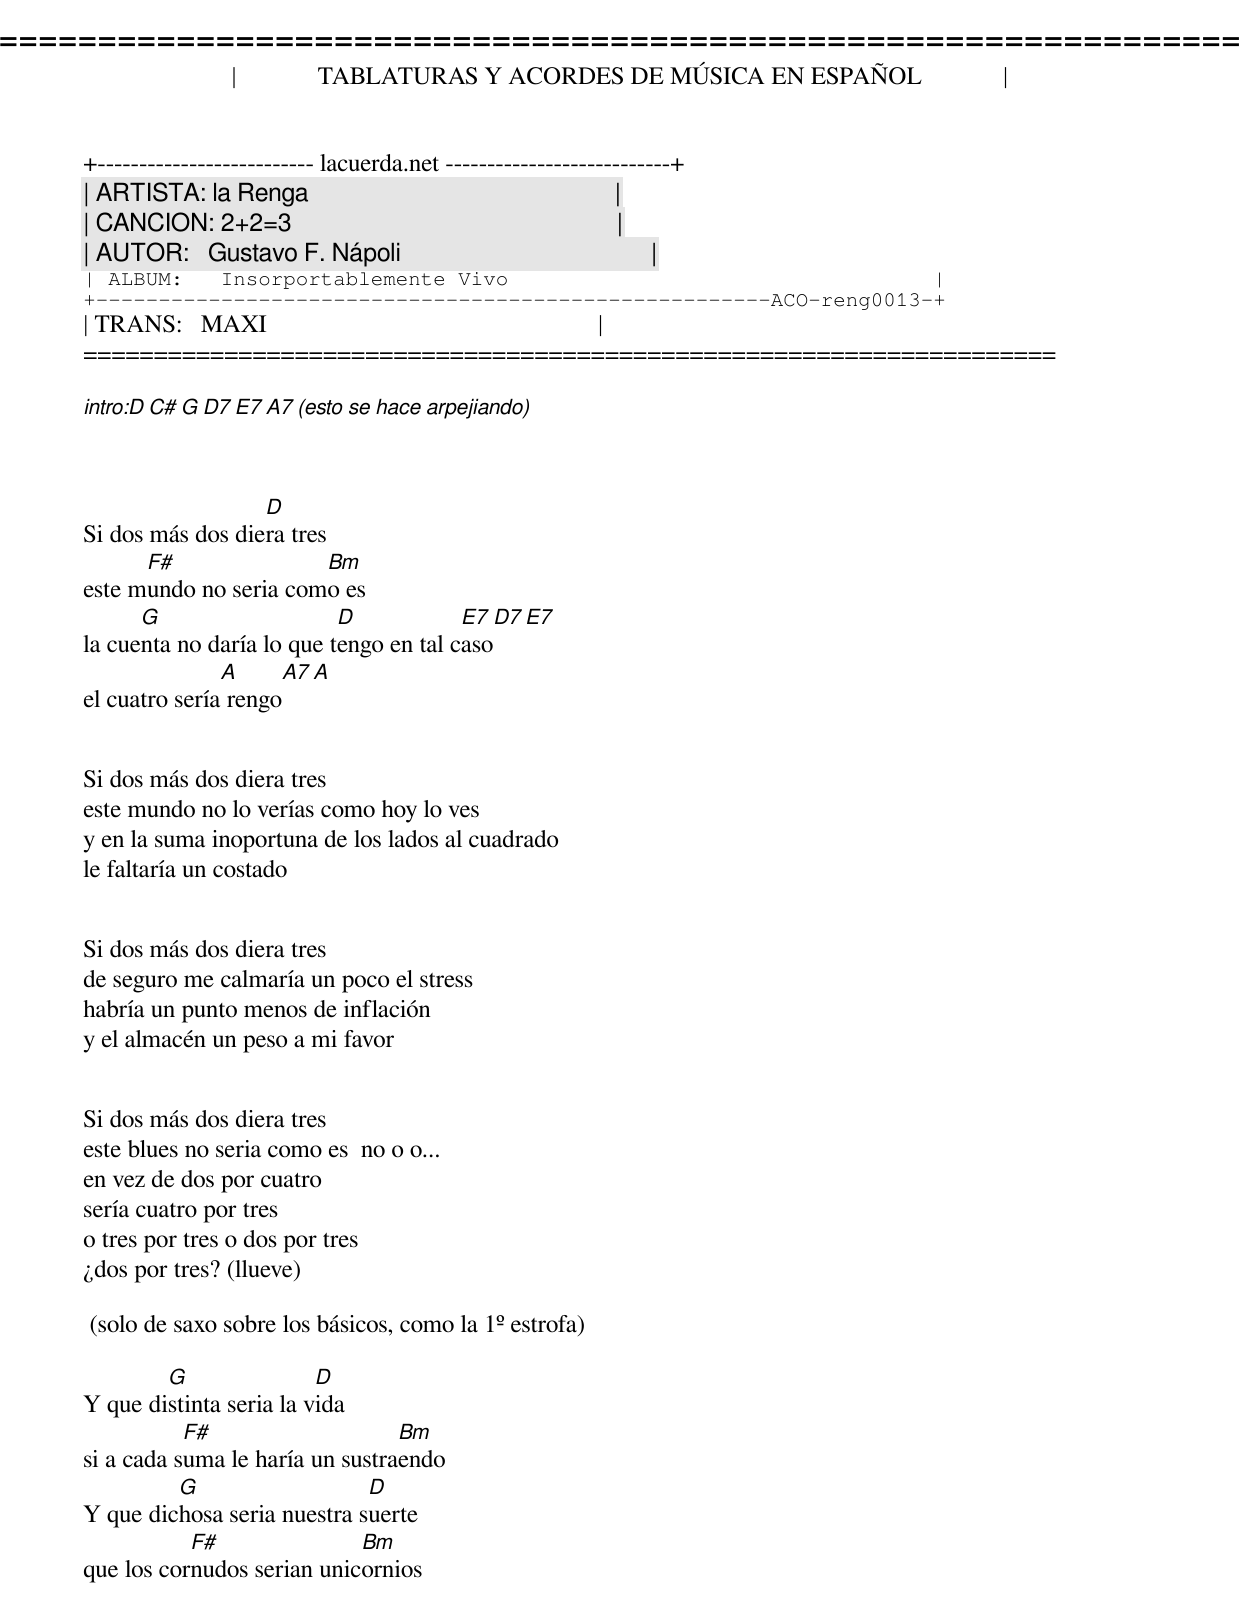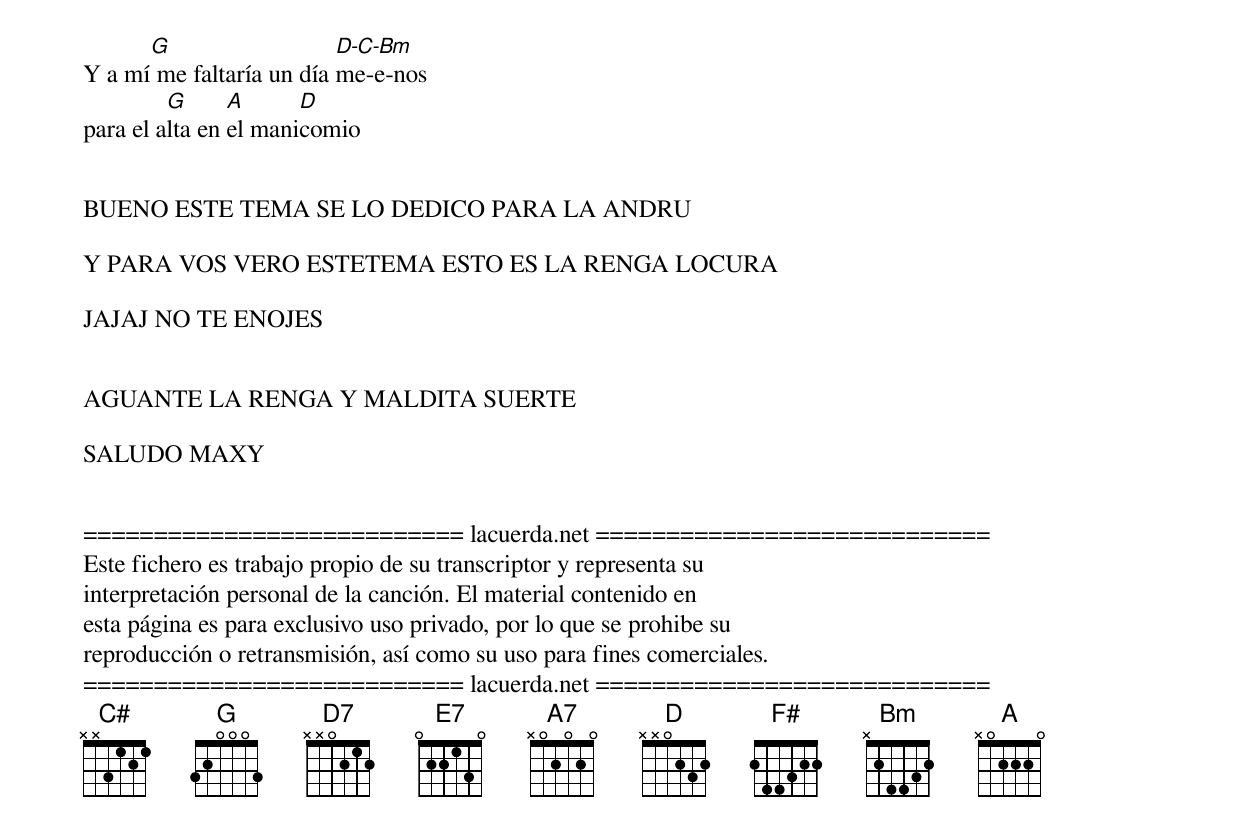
=====================================================================
|             TABLATURAS Y ACORDES DE MÚSICA EN ESPAÑOL             |
+-------------------------- lacuerda.net ---------------------------+
| ARTISTA: la Renga                                                 |
| CANCION: 2+2=3                                                    |
| AUTOR:   Gustavo F. Nápoli                                        |
| ALBUM:   Insorportablemente Vivo                                  |
+------------------------------------------------------ACO-reng0013-+
| TRANS:   MAXI                                                     |
=====================================================================

intro:D C# G D7 E7 A7 (esto se hace arpejiando)



                  D
Si dos más dos diera tres
      F#               Bm
este mundo no seria como es
      G                    D            E7 D7 E7
la cuenta no daría lo que tengo en tal caso
               A        A7 A
el cuatro sería rengo


Si dos más dos diera tres
este mundo no lo verías como hoy lo ves
y en la suma inoportuna de los lados al cuadrado
le faltaría un costado


Si dos más dos diera tres
de seguro me calmaría un poco el stress
habría un punto menos de inflación
y el almacén un peso a mi favor


Si dos más dos diera tres
este blues no seria como es  no o o...
en vez de dos por cuatro
sería cuatro por tres
o tres por tres o dos por tres
¿dos por tres? (llueve)

 (solo de saxo sobre los básicos, como la 1º estrofa)

        G                D
Y que distinta seria la vida
           F#                    Bm
si a cada suma le haría un sustraendo
         G                   D
Y que dichosa seria nuestra suerte
           F#               Bm
que los cornudos serian unicornios

      G                   D-C-Bm
Y a mí me faltaría un día me-e-nos
         G      A      D
para el alta en el manicomio


BUENO ESTE TEMA SE LO DEDICO PARA LA ANDRU

Y PARA VOS VERO ESTETEMA ESTO ES LA RENGA LOCURA

JAJAJ NO TE ENOJES


AGUANTE LA RENGA Y MALDITA SUERTE

SALUDO MAXY


=========================== lacuerda.net ============================
Este fichero es trabajo propio de su transcriptor y representa su
interpretación personal de la canción. El material contenido en
esta página es para exclusivo uso privado, por lo que se prohibe su
reproducción o retransmisión, así como su uso para fines comerciales.
=========================== lacuerda.net ============================
